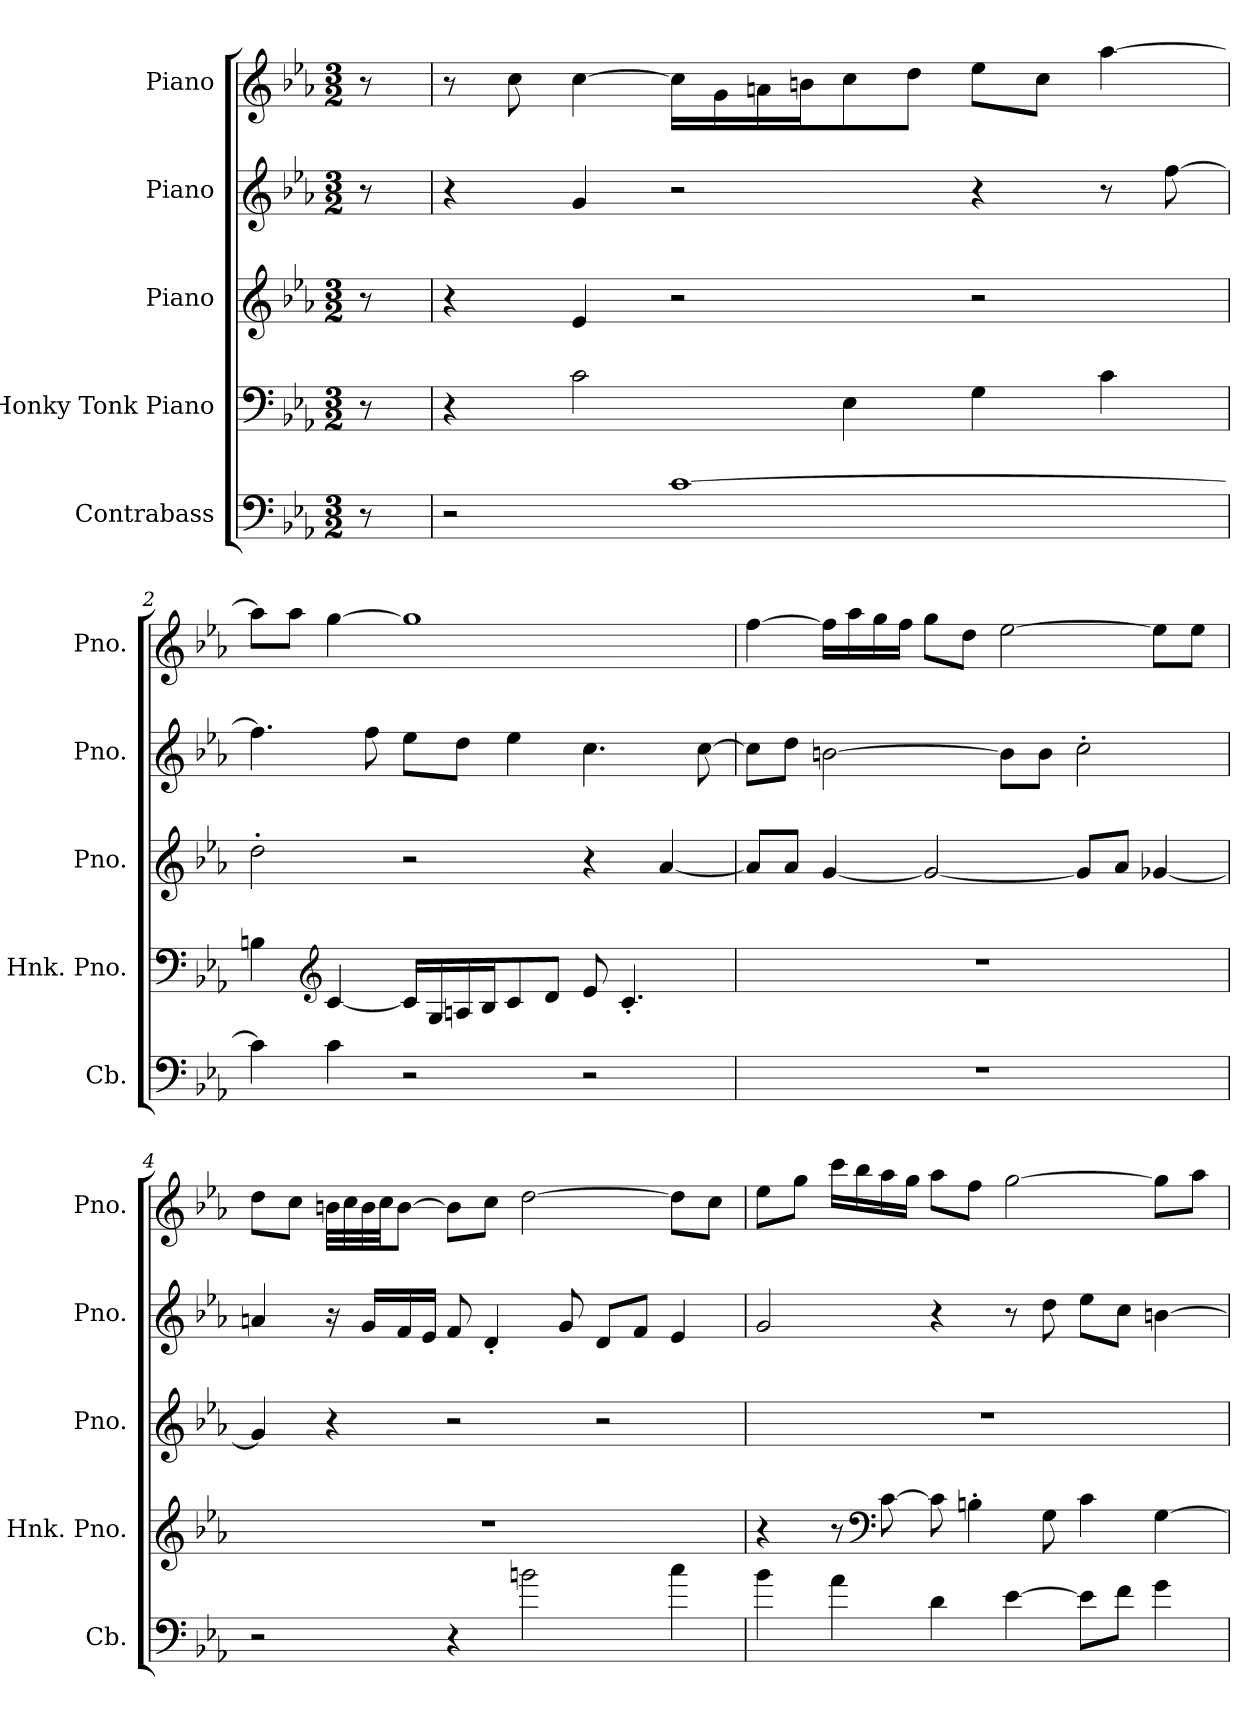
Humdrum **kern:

**kern	**kern	**kern	**kern	**kern
*part5	*part4	*part3	*part2	*part1
*staff5	*staff4	*staff3	*staff2	*staff1
*I"Contrabass	*I"Honky Tonk Piano	*I"Piano	*I"Piano	*I"Piano
*I'Cb.	*I'Hnk. Pno.	*I'Pno.	*I'Pno.	*I'Pno.
*clefF4	*clefF4	*clefG2	*clefG2	*clefG2
*ITrd7c12	*	*	*	*
*k[b-e-a-]	*k[b-e-a-]	*k[b-e-a-]	*k[b-e-a-]	*k[b-e-a-]
*M3/2	*M3/2	*M3/2	*M3/2	*M3/2
*MM115	*MM115	*MM115	*MM115	*MM115
=	=	=	=	=
8r	8r	8r	8r	8r
=1	=1	=1	=1	=1
2r	4r	4r	4r	8r
.	.	.	.	8cc\
.	2c\	4e-/	4g/	[4cc\
[1C	.	2r	2r	16cc\LL]
.	.	.	.	16g\
.	.	.	.	16an\
.	.	.	.	16bn\J
.	4E-\	.	.	8cc\
.	.	.	.	8dd\J
.	4G\	2r	4r	8ee-\L
.	.	.	.	8cc\J
.	4c\	.	8r	[4aa-\
.	.	.	[8ff\	.
=2	=2	=2	=2	=2
4C\]	4Bn\	2dd'\	4.ff\]	8aa-\L]
.	.	.	.	8aa-\J
*	*clefG2	*	*	*
4C\	[4c/	.	.	[4gg\
.	.	.	8ff\	.
2r	16c/LL]	2r	8ee-\L	1gg]
.	16G/	.	.	.
.	16An/	.	8dd\J	.
.	16B/J	.	.	.
.	8c/	.	4ee-\	.
.	8d/J	.	.	.
2r	8e-/	4r	4.cc\	.
.	4.c'/	.	.	.
.	.	[4a-/	.	.
.	.	.	[8cc\	.
!!LO:LB:g=z
=3	=3	=3	=3	=3
1.r	1.r	8a-/L]	8cc\L]	[4ff\
.	.	8a-/J	8dd\J	.
.	.	[4g/	[2bn\	16ff\LL]
.	.	.	.	16aa-\
.	.	.	.	16gg\
.	.	.	.	16ff\JJ
.	.	2g/_	.	8gg\L
.	.	.	.	8dd\J
.	.	.	8b\L]	[2ee-\
.	.	.	8b\J	.
.	.	8g/L]	2cc'\	.
.	.	8a-/J	.	.
.	.	[4g-X/	.	8ee-\L]
.	.	.	.	8ee-\J
=4	=4	=4	=4	=4
2r	1.r	4g-/]	4an/	8dd\L
.	.	.	.	8cc\J
.	.	4r	16r	32bn\LLL
.	.	.	.	32cc\
.	.	.	16g/LL	32b\
.	.	.	.	32cc\JJ
.	.	.	16f/	[8b\J
.	.	.	16e-/JJ	.
4r	.	2r	8f/	8b\L]
.	.	.	4d'/	8cc\J
2Bn\	.	.	.	[2dd\
.	.	.	8g/	.
.	.	2r	8d/L	.
.	.	.	8f/J	.
4c\	.	.	4e-/	8dd\L]
.	.	.	.	8cc\J
!!LO:PB:g=z
=5	=5	=5	=5	=5
4B-\	4r	1.r	2g/	8ee-\L
.	.	.	.	8gg\J
4A-\	8r	.	.	16ccc\LL
.	.	.	.	16bb-\
*	*clefF4	*	*	*
.	[8c\	.	.	16aa-\
.	.	.	.	16gg\JJ
4D\	8c\]	.	4r	8aa-\L
.	4Bn'\	.	.	8ff\J
[4E-\	.	.	8r	[2gg\
.	8G\	.	8dd\	.
8E-\L]	4c\	.	8ee-\L	.
8F\J	.	.	8cc\J	.
4G\	[4G\	.	[4bn\	8gg\L]
.	.	.	.	8aa-\J
=	=	=	=	=
*-	*-	*-	*-	*-
